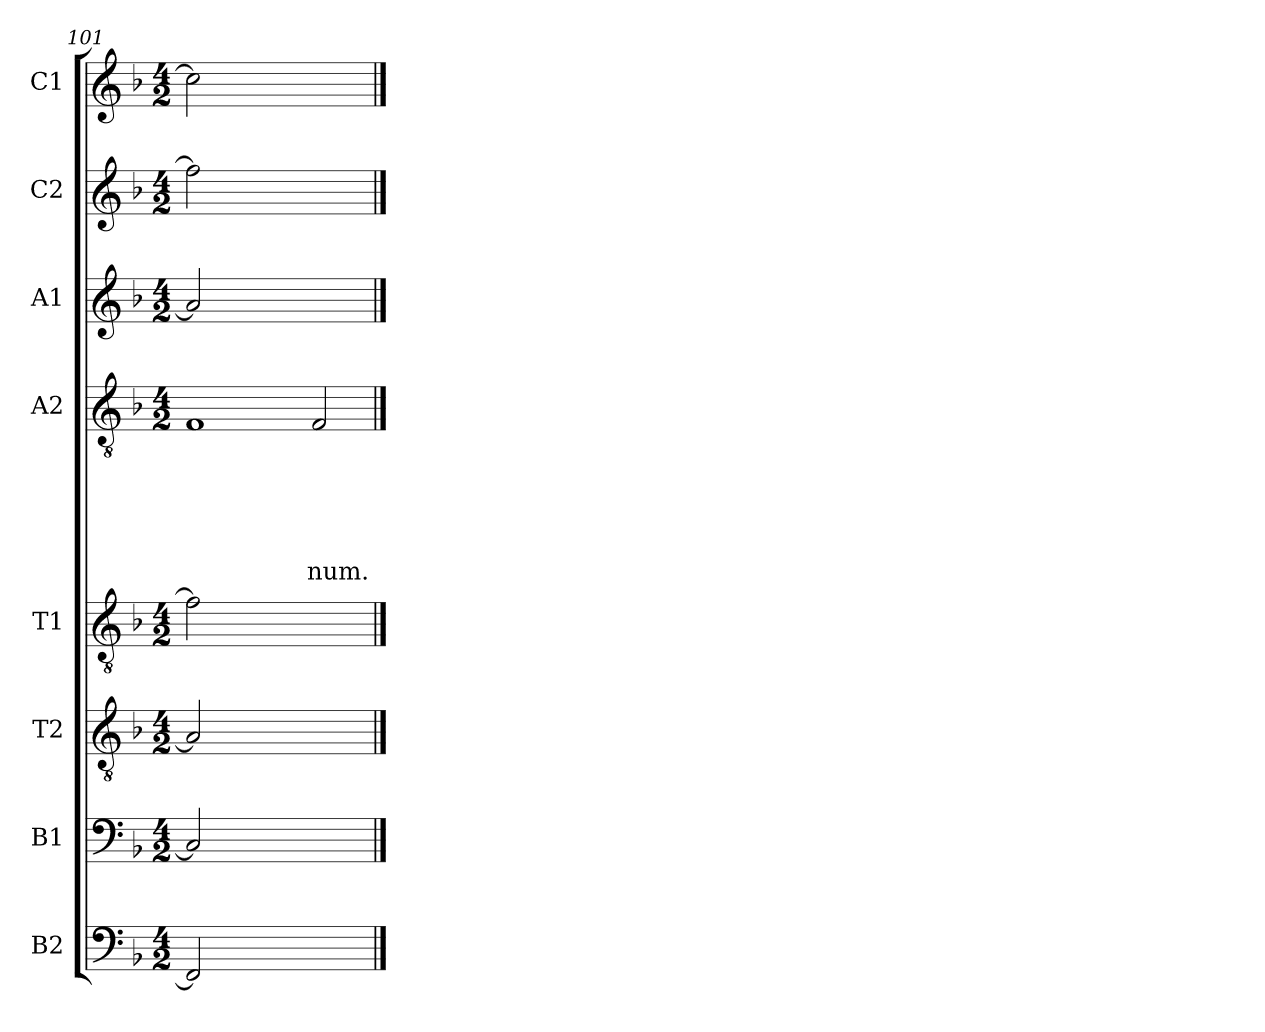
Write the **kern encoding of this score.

**kern	**kern	**kern	**kern	**kern	**text	**text	**text	**text	**text	**text	**kern	**kern	**kern
*part8	*part7	*part6	*part5	*part4	*part4	*part4	*part4	*part4	*part4	*part4	*part3	*part2	*part1
*staff8	*staff7	*staff6	*staff5	*staff4	*staff4	*staff4	*staff4	*staff4	*staff4	*staff4	*staff3	*staff2	*staff1
*I"B2	*I"B1	*I"T2	*I"T1	*I"A2	*	*	*	*	*	*	*I"A1	*I"C2	*I"C1
*clefF4	*clefF4	*clefGv2	*clefGv2	*clefGv2	*	*	*	*	*	*	*clefG2	*clefG2	*clefG2
*k[b-]	*k[b-]	*k[b-]	*k[b-]	*k[b-]	*	*	*	*	*	*	*k[b-]	*k[b-]	*k[b-]
*d:	*d:	*d:	*d:	*d:	*	*	*	*	*	*	*d:	*d:	*d:
*M4/2	*M4/2	*M4/2	*M4/2	*M4/2	*	*	*	*	*	*	*M4/2	*M4/2	*M4/2
=101	=101	=101	=101	=101	=101	=101	=101	=101	=101	=101	=101	=101	=101
2FF/]	2C/]	2A/]	2f\]	1F	.	.	.	.	.	.	2a/]	2ff\]	2cc\]
1ryy	1ryy	1ryy	1ryy	.	.	.	.	.	.	.	1ryy	1ryy	1ryy
!	!	!	!	!	!	!	!	!	!	!LO:LY:b	!	!	!
.	.	.	.	2F/	.	.	.	.	.	-num.	.	.	.
==	==	==	==	==	==	==	==	==	==	==	==	==	==
*-	*-	*-	*-	*-	*-	*-	*-	*-	*-	*-	*-	*-	*-
